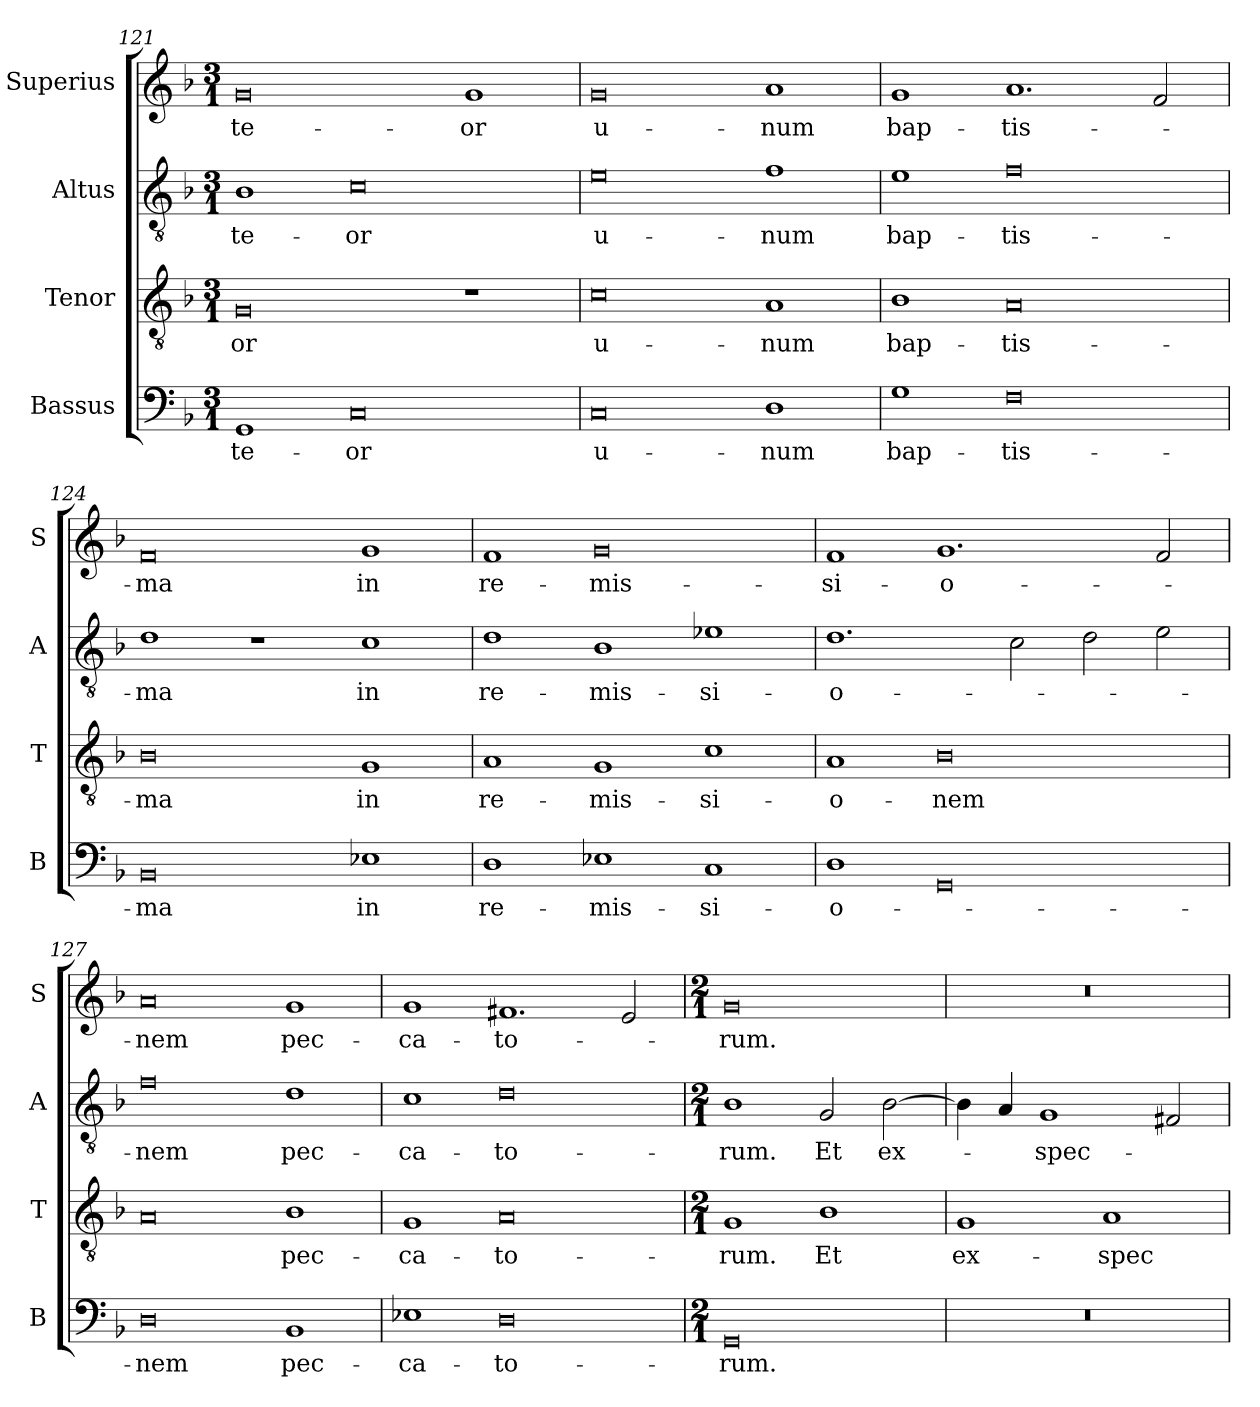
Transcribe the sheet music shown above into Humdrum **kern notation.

**kern	**text	**kern	**text	**kern	**text	**kern	**text
*part4	*part4	*part3	*part3	*part2	*part2	*part1	*part1
*staff4	*staff4	*staff3	*staff3	*staff2	*staff2	*staff1	*staff1
*I"Bassus	*	*I"Tenor	*	*I"Altus	*	*I"Superius	*
*I'B	*	*I'T	*	*I'A	*	*I'S	*
*clefF4	*	*clefGv2	*	*clefGv2	*	*clefG2	*
*k[b-]	*	*k[b-]	*	*k[b-]	*	*k[b-]	*
*M3/1	*	*M3/1	*	*M3/1	*	*M3/1	*
=121	=121	=121	=121	=121	=121	=121	=121
1GG	-te-	0G	-or	1B-	-te-	0g	-te-
0C	-or	.	.	0c	-or	.	.
.	.	1r	.	.	.	1g	-or
=122	=122	=122	=122	=122	=122	=122	=122
0C	u-	0c	u-	0e	u-	0g	u-
1D	-num	1A	-num	1f	-num	1a	-num
=123	=123	=123	=123	=123	=123	=123	=123
1G	bap-	1B-	bap-	1e	bap-	1g	bap-
0F	-tis-	0A	-tis-	0f	-tis-	1.a	-tis-
.	.	.	.	.	.	2f/	.
=124	=124	=124	=124	=124	=124	=124	=124
0BB-	-ma	0B-	-ma	1d	-ma	0f	-ma
.	.	.	.	1r	.	.	.
1E-X	in	1G	in	1c	in	1g	in
=125	=125	=125	=125	=125	=125	=125	=125
1D	re-	1A	re-	1d	re-	1f	re-
1E-X	-mis-	1G	-mis-	1B-	-mis-	0g	-mis-
1C	-si-	1c	-si-	1e-X	-si-	.	.
=126	=126	=126	=126	=126	=126	=126	=126
1D	-o-	1A	-o-	1.d	-o-	1f	-si-
0GG	.	0B-	-nem	.	.	1.g	-o-
.	.	.	.	2c\	.	.	.
.	.	.	.	2d\	.	.	.
.	.	.	.	2e\	.	2f/	.
=127	=127	=127	=127	=127	=127	=127	=127
0D	-nem	0A	.	0f	-nem	0a	-nem
1BB-	pec-	1B-	pec-	1d	pec-	1g	pec-
=128	=128	=128	=128	=128	=128	=128	=128
1E-X	-ca-	1G	-ca-	1c	-ca-	1g	-ca-
0D	-to-	0A	-to-	0d	-to-	1.f#X	-to-
.	.	.	.	.	.	2e/	.
=129	=129	=129	=129	=129	=129	=129	=129
*M2/1	*	*M2/1	*	*M2/1	*	*M2/1	*
0GG	-rum.	1G	-rum.	1B-	-rum.	0g	-rum.
.	.	1B-	Et	2G/	Et	.	.
.	.	.	.	[2B-\	ex-	.	.
=130	=130	=130	=130	=130	=130	=130	=130
0r	.	1G	ex-	4B-\]	.	0r	.
.	.	.	.	4A/	.	.	.
.	.	.	.	1G	-spec-	.	.
.	.	1A	-spec-	.	.	.	.
.	.	.	.	2F#X/	.	.	.
=	=	=	=	=	=	=	=
*-	*-	*-	*-	*-	*-	*-	*-
